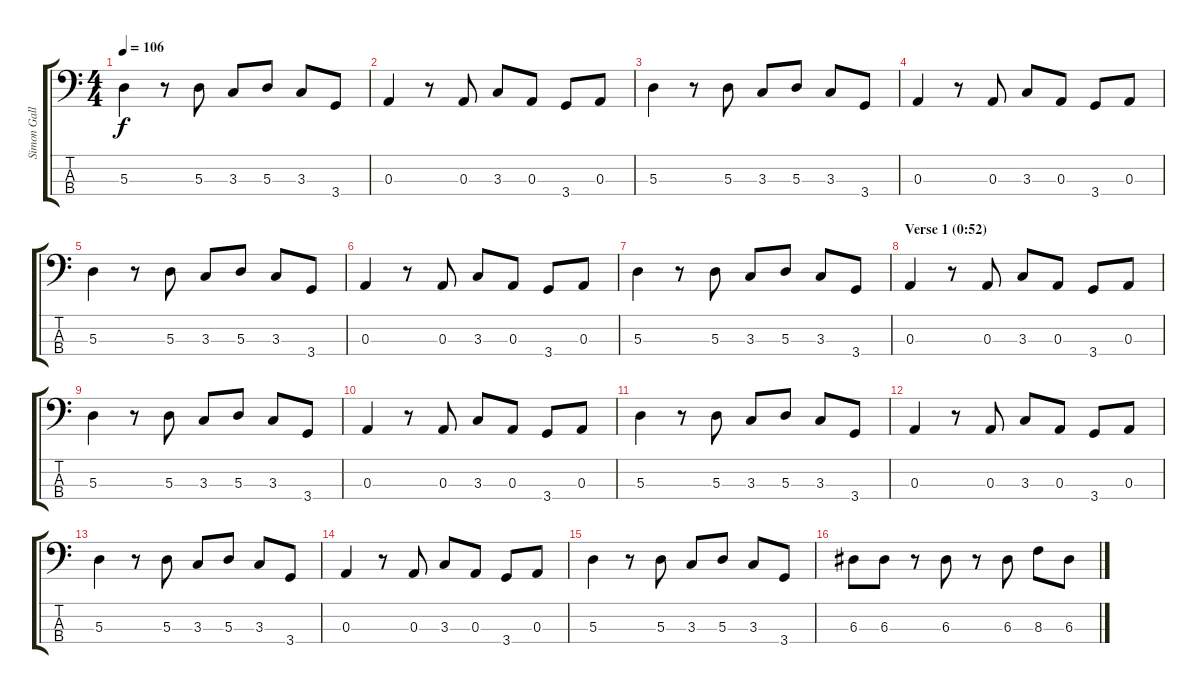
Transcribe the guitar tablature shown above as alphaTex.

\track ("Simon Gallup (bass)" "Simon Gall") {instrument electricbasspick}
\staff {score tabs}
\tuning (G2 D2 A1 E1) {hide}
\ts (4 4)
\tempo 106
\clef f4
\ks c
5.3.4{dy f} r.8 5.3.8 3.3.8 5.3.8 3.3.8 3.4.8 |
0.3.4 r.8 0.3.8 3.3.8 0.3.8 3.4.8 0.3.8 |
5.3.4 r.8 5.3.8 3.3.8 5.3.8 3.3.8 3.4.8 |
0.3.4 r.8 0.3.8 3.3.8 0.3.8 3.4.8 0.3.8 |
5.3.4 r.8 5.3.8 3.3.8 5.3.8 3.3.8 3.4.8 |
0.3.4 r.8 0.3.8 3.3.8 0.3.8 3.4.8 0.3.8 |
5.3.4 r.8 5.3.8 3.3.8 5.3.8 3.3.8 3.4.8 |
\section ("" "Verse 1 (0:52)")
0.3.4 r.8 0.3.8 3.3.8 0.3.8 3.4.8 0.3.8 |
5.3.4 r.8 5.3.8 3.3.8 5.3.8 3.3.8 3.4.8 |
0.3.4 r.8 0.3.8 3.3.8 0.3.8 3.4.8 0.3.8 |
5.3.4 r.8 5.3.8 3.3.8 5.3.8 3.3.8 3.4.8 |
0.3.4 r.8 0.3.8 3.3.8 0.3.8 3.4.8 0.3.8 |
5.3.4 r.8 5.3.8 3.3.8 5.3.8 3.3.8 3.4.8 |
0.3.4 r.8 0.3.8 3.3.8 0.3.8 3.4.8 0.3.8 |
5.3.4 r.8 5.3.8 3.3.8 5.3.8 3.3.8 3.4.8 |
6.3.8 6.3.8 r.8 6.3.8 r.8 6.3.8 8.3.8 6.3.8
